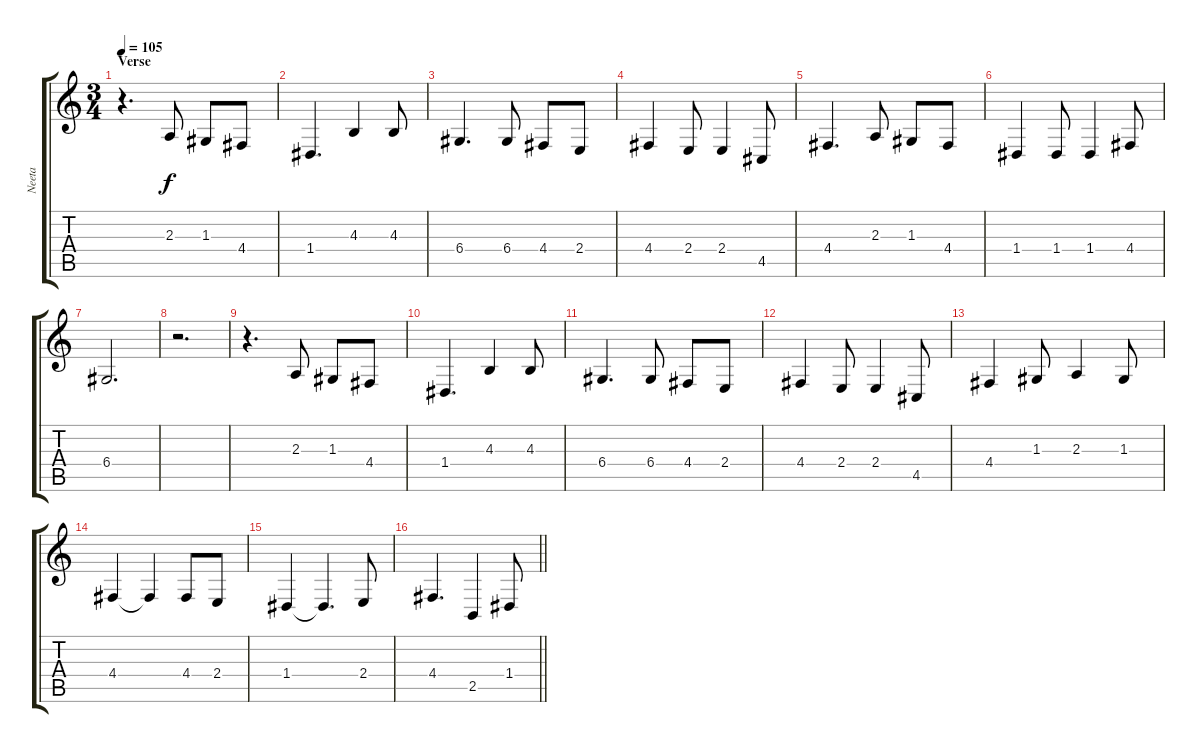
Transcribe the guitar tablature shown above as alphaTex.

\track ("Neeta" "Neeta") {instrument lead1square}
\staff {score tabs}
\tuning (E4 B3 G3 D3 A2 E2) {hide}
\ts (3 4)
\section ("" "Verse")
\tempo 105
\clef g2
\ks c
r.4{d dy f} 2.3.8 1.3.8 4.4.8 |
1.4.4{d} 4.3.4 4.3.8 |
6.4.4{d} 6.4.8 4.4.8 2.4.8 |
4.4.4 2.4.8 2.4.4 4.5.8 |
4.4.4{d} 2.3.8 1.3.8 4.4.8 |
1.4.4 1.4.8 1.4.4 4.4.8 |
6.4.2{d} |
r.2{d} |
r.4{d} 2.3.8 1.3.8 4.4.8 |
1.4.4{d} 4.3.4 4.3.8 |
6.4.4{d} 6.4.8 4.4.8 2.4.8 |
4.4.4 2.4.8 2.4.4 4.5.8 |
4.4.4 1.3.8 2.3.4 1.3.8 |
4.4.4 4.4{t}.4 4.4.8 2.4.8 |
1.4.4 1.4{t}.4{d} 2.4.8 |
\barLineRight lightlight
4.4.4{d} 2.5.4 1.4.8
